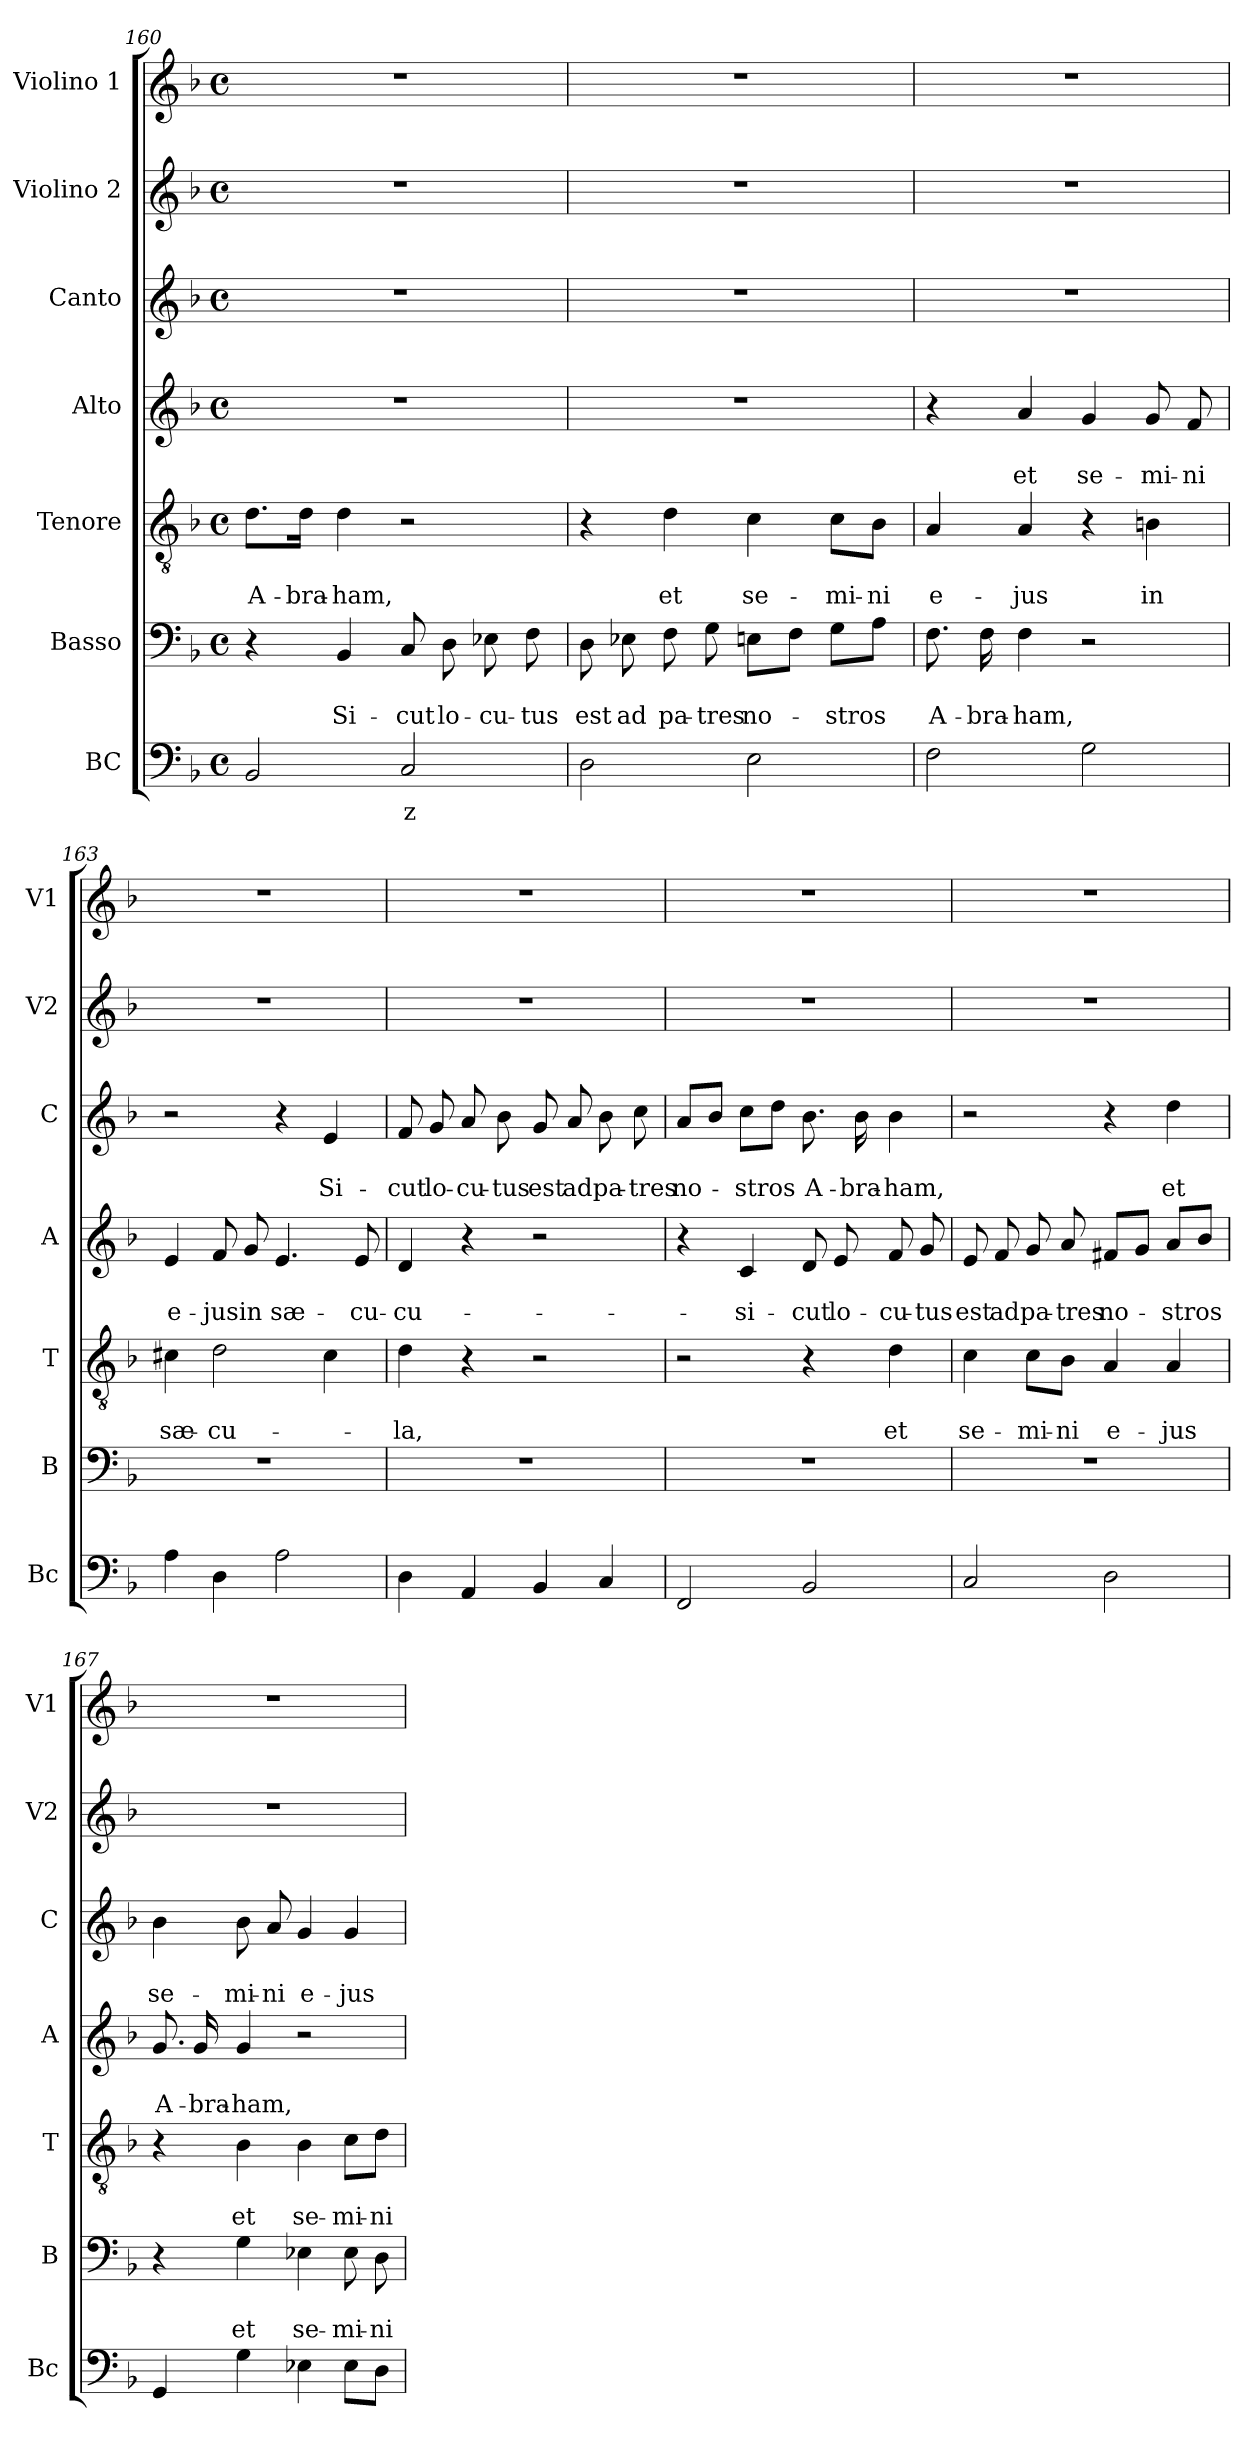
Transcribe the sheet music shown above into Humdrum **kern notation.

**kern	**text	**kern	**text	**text	**kern	**text	**text	**kern	**text	**text	**kern	**text	**text	**kern	**kern
*part7	*part7	*part6	*part6	*part6	*part5	*part5	*part5	*part4	*part4	*part4	*part3	*part3	*part3	*part2	*part1
*staff7	*staff7	*staff6	*staff6	*staff6	*staff5	*staff5	*staff5	*staff4	*staff4	*staff4	*staff3	*staff3	*staff3	*staff2	*staff1
*I"BC	*	*I"Basso	*	*	*I"Tenore	*	*	*I"Alto	*	*	*I"Canto	*	*	*I"Violino 2	*I"Violino 1
*I'Bc	*	*I'B	*	*	*I'T	*	*	*I'A	*	*	*I'C	*	*	*I'V2	*I'V1
*clefF4	*	*clefF4	*	*	*clefGv2	*	*	*clefG2	*	*	*clefG2	*	*	*clefG2	*clefG2
*k[b-]	*	*k[b-]	*	*	*k[b-]	*	*	*k[b-]	*	*	*k[b-]	*	*	*k[b-]	*k[b-]
*F:	*	*F:	*	*	*F:	*	*	*F:	*	*	*F:	*	*	*F:	*F:
*M4/4	*	*M4/4	*	*	*M4/4	*	*	*M4/4	*	*	*M4/4	*	*	*M4/4	*M4/4
*met(c)	*	*met(c)	*	*	*met(c)	*	*	*met(c)	*	*	*met(c)	*	*	*met(c)	*met(c)
=160	=160	=160	=160	=160	=160	=160	=160	=160	=160	=160	=160	=160	=160	=160	=160
!	!	!	!	!	!	!	!LO:LY:b	!	!	!	!	!	!	!	!
2BB-/	.	4r	.	.	8.d\L	.	A-	1r	.	.	1r	.	.	1r	1r
!	!	!	!	!	!	!	!LO:LY:b	!	!	!	!	!	!	!	!
.	.	.	.	.	16d\Jk	.	-bra-	.	.	.	.	.	.	.	.
!	!	!	!	!LO:LY:b	!	!	!LO:LY:b	!	!	!	!	!	!	!	!
.	.	4BB-/	.	Si-	4d\	.	-ham,	.	.	.	.	.	.	.	.
!	!LO:LY:b	!	!	!LO:LY:b	!	!	!	!	!	!	!	!	!	!	!
2C/	z	8C/	.	-cut	2r	.	.	.	.	.	.	.	.	.	.
!	!	!	!	!LO:LY:b	!	!	!	!	!	!	!	!	!	!	!
.	.	8D\	.	lo-	.	.	.	.	.	.	.	.	.	.	.
!	!	!	!	!LO:LY:b	!	!	!	!	!	!	!	!	!	!	!
.	.	8E-X\	.	-cu-	.	.	.	.	.	.	.	.	.	.	.
!	!	!	!	!LO:LY:b	!	!	!	!	!	!	!	!	!	!	!
.	.	8F\	.	-tus	.	.	.	.	.	.	.	.	.	.	.
!!LO:LB:g=z
=161	=161	=161	=161	=161	=161	=161	=161	=161	=161	=161	=161	=161	=161	=161	=161
!	!	!	!	!LO:LY:b	!	!	!	!	!	!	!	!	!	!	!
2D\	.	8D\	.	est	4r	.	.	1r	.	.	1r	.	.	1r	1r
!	!	!	!	!LO:LY:b	!	!	!	!	!	!	!	!	!	!	!
.	.	8E-X\	.	ad	.	.	.	.	.	.	.	.	.	.	.
!	!	!	!	!LO:LY:b	!	!	!LO:LY:b	!	!	!	!	!	!	!	!
.	.	8F\	.	pa-	4d\	.	et	.	.	.	.	.	.	.	.
!	!	!	!	!LO:LY:b	!	!	!	!	!	!	!	!	!	!	!
.	.	8G\	.	-tres	.	.	.	.	.	.	.	.	.	.	.
!	!	!	!	!LO:LY:b	!	!	!LO:LY:b	!	!	!	!	!	!	!	!
2E\	.	8En\L	.	no-	4c\	.	se-	.	.	.	.	.	.	.	.
.	.	8F\J	.	.	.	.	.	.	.	.	.	.	.	.	.
!	!	!	!	!LO:LY:b	!	!	!LO:LY:b	!	!	!	!	!	!	!	!
.	.	8G\L	.	-stros	8c\L	.	-mi-	.	.	.	.	.	.	.	.
!	!	!	!	!	!	!	!LO:LY:b	!	!	!	!	!	!	!	!
.	.	8A\J	.	.	8B-\J	.	-ni	.	.	.	.	.	.	.	.
=162	=162	=162	=162	=162	=162	=162	=162	=162	=162	=162	=162	=162	=162	=162	=162
!	!	!	!	!LO:LY:b	!	!	!LO:LY:b	!	!	!	!	!	!	!	!
2F\	.	8.F\	.	A-	4A/	.	e-	4r	.	.	1r	.	.	1r	1r
!	!	!	!	!LO:LY:b	!	!	!	!	!	!	!	!	!	!	!
.	.	16F\	.	-bra-	.	.	.	.	.	.	.	.	.	.	.
!	!	!	!	!LO:LY:b	!	!	!LO:LY:b	!	!	!LO:LY:b	!	!	!	!	!
.	.	4F\	.	-ham,	4A/	.	-jus	4a/	.	et	.	.	.	.	.
!	!	!	!	!	!	!	!	!	!	!LO:LY:b	!	!	!	!	!
2G\	.	2r	.	.	4r	.	.	4g/	.	se-	.	.	.	.	.
!	!	!	!	!	!	!	!LO:LY:b	!	!	!LO:LY:b	!	!	!	!	!
.	.	.	.	.	4Bn\	.	in	8g/	.	-mi-	.	.	.	.	.
!	!	!	!	!	!	!	!	!	!	!LO:LY:b	!	!	!	!	!
.	.	.	.	.	.	.	.	8f/	.	-ni	.	.	.	.	.
=163	=163	=163	=163	=163	=163	=163	=163	=163	=163	=163	=163	=163	=163	=163	=163
!	!	!	!	!	!	!	!LO:LY:b	!	!	!LO:LY:b	!	!	!	!	!
4A\	.	1r	.	.	4c#X\	.	sæ-	4e/	.	e-	2r	.	.	1r	1r
!	!	!	!	!	!	!	!LO:LY:b	!	!	!LO:LY:b	!	!	!	!	!
4D\	.	.	.	.	2d\	.	-cu-	8f/	.	-jus	.	.	.	.	.
!	!	!	!	!	!	!	!	!	!	!LO:LY:b	!	!	!	!	!
.	.	.	.	.	.	.	.	8g/	.	in	.	.	.	.	.
!	!	!	!	!	!	!	!	!	!	!LO:LY:b	!	!	!	!	!
2A\	.	.	.	.	.	.	.	4.e/	.	sæ-	4r	.	.	.	.
!	!	!	!	!	!	!	!	!	!	!	!	!	!LO:LY:b	!	!
.	.	.	.	.	4c#\	.	.	.	.	.	4e/	.	Si-	.	.
!	!	!	!	!	!	!	!	!	!	!LO:LY:b	!	!	!	!	!
.	.	.	.	.	.	.	.	8e/	.	-cu-	.	.	.	.	.
=164	=164	=164	=164	=164	=164	=164	=164	=164	=164	=164	=164	=164	=164	=164	=164
!	!	!	!	!	!	!	!LO:LY:b	!	!	!LO:LY:b	!	!	!LO:LY:b	!	!
4D\	.	1r	.	.	4d\	.	-la,	4d/	.	-cu-	8f/	.	-cut	1r	1r
!	!	!	!	!	!	!	!	!	!	!	!	!	!LO:LY:b	!	!
.	.	.	.	.	.	.	.	.	.	.	8g/	.	lo-	.	.
!	!	!	!	!	!	!	!	!	!	!	!	!	!LO:LY:b	!	!
4AA/	.	.	.	.	4r	.	.	4r	.	.	8a/	.	-cu-	.	.
!	!	!	!	!	!	!	!	!	!	!	!	!	!LO:LY:b	!	!
.	.	.	.	.	.	.	.	.	.	.	8b-\	.	-tus	.	.
!	!	!	!	!	!	!	!	!	!	!	!	!	!LO:LY:b	!	!
4BB-/	.	.	.	.	2r	.	.	2r	.	.	8g/	.	est	.	.
!	!	!	!	!	!	!	!	!	!	!	!	!	!LO:LY:b	!	!
.	.	.	.	.	.	.	.	.	.	.	8a/	.	ad	.	.
!	!	!	!	!	!	!	!	!	!	!	!	!	!LO:LY:b	!	!
4C/	.	.	.	.	.	.	.	.	.	.	8b-\	.	pa-	.	.
!	!	!	!	!	!	!	!	!	!	!	!	!	!LO:LY:b	!	!
.	.	.	.	.	.	.	.	.	.	.	8cc\	.	-tres	.	.
!!LO:PB:g=z
=165	=165	=165	=165	=165	=165	=165	=165	=165	=165	=165	=165	=165	=165	=165	=165
!	!	!	!	!	!	!	!	!	!	!	!	!	!LO:LY:b	!	!
2FF/	.	1r	.	.	2r	.	.	4r	.	.	8a/L	.	no-	1r	1r
.	.	.	.	.	.	.	.	.	.	.	8b-/J	.	.	.	.
!	!	!	!	!	!	!	!	!	!	!LO:LY:b	!	!	!LO:LY:b	!	!
.	.	.	.	.	.	.	.	4c/	.	-si-	8cc\L	.	-stros	.	.
.	.	.	.	.	.	.	.	.	.	.	8dd\J	.	.	.	.
!	!	!	!	!	!	!	!	!	!	!LO:LY:b	!	!	!LO:LY:b	!	!
2BB-/	.	.	.	.	4r	.	.	8d/	.	-cut	8.b-\	.	A-	.	.
!	!	!	!	!	!	!	!	!	!	!LO:LY:b	!	!	!	!	!
.	.	.	.	.	.	.	.	8e/	.	lo-	.	.	.	.	.
!	!	!	!	!	!	!	!	!	!	!	!	!	!LO:LY:b	!	!
.	.	.	.	.	.	.	.	.	.	.	16b-\	.	-bra-	.	.
!	!	!	!	!	!	!	!LO:LY:b	!	!	!LO:LY:b	!	!	!LO:LY:b	!	!
.	.	.	.	.	4d\	.	et	8f/	.	-cu-	4b-\	.	-ham,	.	.
!	!	!	!	!	!	!	!	!	!	!LO:LY:b	!	!	!	!	!
.	.	.	.	.	.	.	.	8g/	.	-tus	.	.	.	.	.
=166	=166	=166	=166	=166	=166	=166	=166	=166	=166	=166	=166	=166	=166	=166	=166
!	!	!	!	!	!	!	!LO:LY:b	!	!	!LO:LY:b	!	!	!	!	!
2C/	.	1r	.	.	4c\	.	se-	8e/	.	est	2r	.	.	1r	1r
!	!	!	!	!	!	!	!	!	!	!LO:LY:b	!	!	!	!	!
.	.	.	.	.	.	.	.	8f/	.	ad	.	.	.	.	.
!	!	!	!	!	!	!	!LO:LY:b	!	!	!LO:LY:b	!	!	!	!	!
.	.	.	.	.	8c\L	.	-mi-	8g/	.	pa-	.	.	.	.	.
!	!	!	!	!	!	!	!LO:LY:b	!	!	!LO:LY:b	!	!	!	!	!
.	.	.	.	.	8B-\J	.	-ni	8a/	.	-tres	.	.	.	.	.
!	!	!	!	!	!	!	!LO:LY:b	!	!	!LO:LY:b	!	!	!	!	!
2D\	.	.	.	.	4A/	.	e-	8f#X/L	.	no-	4r	.	.	.	.
.	.	.	.	.	.	.	.	8g/J	.	.	.	.	.	.	.
!	!	!	!	!	!	!	!LO:LY:b	!	!	!LO:LY:b	!	!	!LO:LY:b	!	!
.	.	.	.	.	4A/	.	-jus	8a/L	.	-stros	4dd\	.	et	.	.
.	.	.	.	.	.	.	.	8b-/J	.	.	.	.	.	.	.
=167	=167	=167	=167	=167	=167	=167	=167	=167	=167	=167	=167	=167	=167	=167	=167
!	!	!	!	!	!	!	!	!	!	!LO:LY:b	!	!	!LO:LY:b	!	!
4GG/	.	4r	.	.	4r	.	.	8.g/	.	A-	4b-\	.	se-	1r	1r
!	!	!	!	!	!	!	!	!	!	!LO:LY:b	!	!	!	!	!
.	.	.	.	.	.	.	.	16g/	.	-bra-	.	.	.	.	.
!	!	!	!	!LO:LY:b	!	!	!LO:LY:b	!	!	!LO:LY:b	!	!	!LO:LY:b	!	!
4G\	.	4G\	.	et	4B-\	.	et	4g/	.	-ham,	8b-\	.	-mi-	.	.
!	!	!	!	!	!	!	!	!	!	!	!	!	!LO:LY:b	!	!
.	.	.	.	.	.	.	.	.	.	.	8a/	.	-ni	.	.
!	!	!	!	!LO:LY:b	!	!	!LO:LY:b	!	!	!	!	!	!LO:LY:b	!	!
4E-X\	.	4E-X\	.	se-	4B-\	.	se-	2r	.	.	4g/	.	e-	.	.
!	!	!	!	!LO:LY:b	!	!	!LO:LY:b	!	!	!	!	!	!LO:LY:b	!	!
8E-\L	.	8E-\	.	-mi-	8c\L	.	-mi-	.	.	.	4g/	.	-jus	.	.
!	!	!	!	!LO:LY:b	!	!	!LO:LY:b	!	!	!	!	!	!	!	!
8D\J	.	8D\	.	-ni	8d\J	.	-ni	.	.	.	.	.	.	.	.
=	=	=	=	=	=	=	=	=	=	=	=	=	=	=	=
*-	*-	*-	*-	*-	*-	*-	*-	*-	*-	*-	*-	*-	*-	*-	*-
